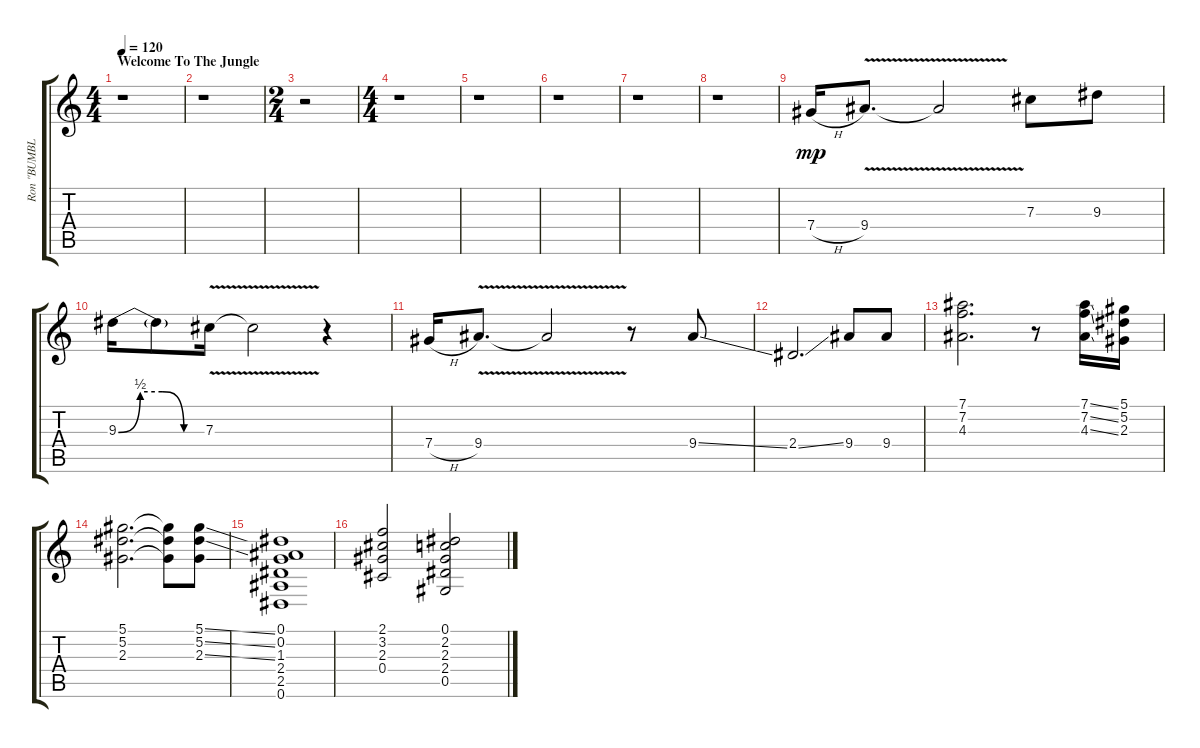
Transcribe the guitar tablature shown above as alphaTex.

\track ("Ron \"BUMBLEFOOT\" Thal" "Ron \"BUMBL") {instrument overdrivenguitar}
\staff {score tabs}
\tuning (Eb4 Bb3 Gb3 Db3 Ab2 Eb2) {hide}
\ts (4 4)
\section ("" "Welcome To The Jungle")
\tempo 120
\tempo 104
\tempo 120
\clef g2
\ks c
r.1{dy mp instrument overdrivenguitar} |
r.1 |
\ts (2 4)
r.2 |
\ts (4 4)
r.1 |
r.1 |
r.1 |
r.1 |
r.1 |
7.4{h}.16 9.4{v}.8{d} 9.4{t}.2 7.3.8 9.3.8 |
9.3{be (custom 0 0 15 2 30 2 45 0 60 0)}.16 9.3{t}.8 7.3{v}.16 7.3{t}.2 r.4 |
7.4{h}.16 9.4{v}.8{d} 9.4{t}.2 r.8 9.4{ss}.8 |
2.4{ss}.2{d} 9.4.8 9.4.8 |
(7.1 7.2 4.3).2{d} r.8 (7.1{ss} 7.2{ss} 4.3{ss}).16 (5.1 5.2 2.3).16 |
(5.1 5.2 2.3).2{d} (5.1{t} 5.2{t} 2.3{t}).8 (5.1{ss} 5.2{ss} 2.3{ss}).8 |
(0.1 0.2 1.3 2.4 2.5 0.6).1 |
(2.1 3.2 2.3 0.4).2 (0.1 2.2 2.3 2.4 0.5).2
